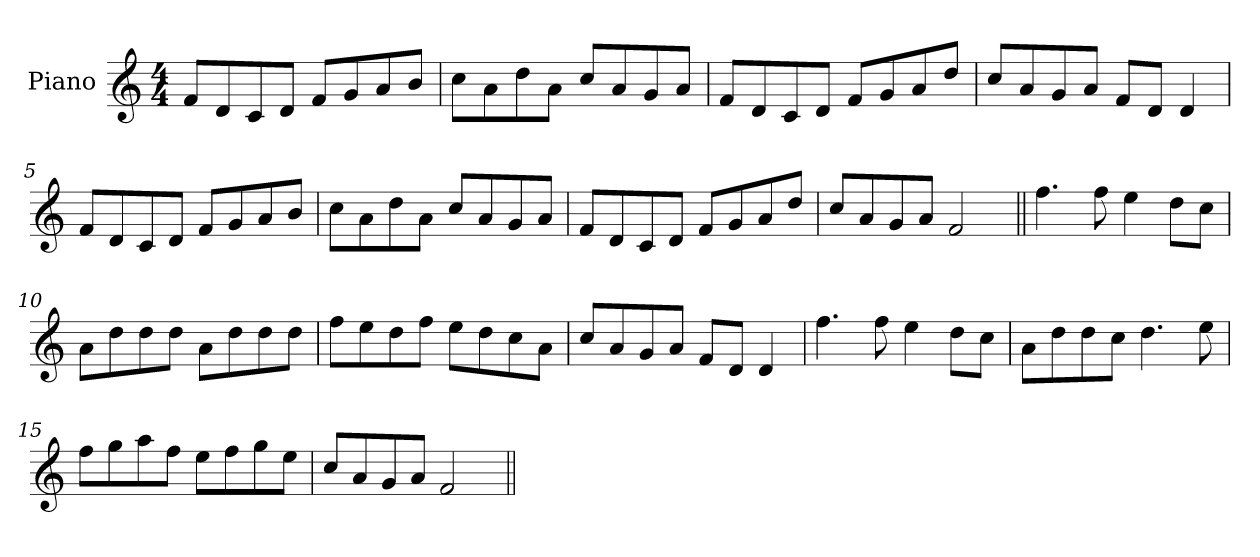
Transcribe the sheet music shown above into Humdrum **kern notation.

**kern
*part1
*staff1
*I"Piano
*I'Pno
*clefG2
*k[]
*M4/4
=1
8f/L
8d/
8c/
8d/J
8f/L
8g/
8a/
8b/J
=2
8cc\L
8a\
8dd\
8a\J
8cc/L
8a/
8g/
8a/J
=3
8f/L
8d/
8c/
8d/J
8f/L
8g/
8a/
8dd/J
=4
8cc/L
8a/
8g/
8a/J
8f/L
8d/J
4d/
!!LO:LB:g=z
=5
8f/L
8d/
8c/
8d/J
8f/L
8g/
8a/
8b/J
=6
8cc\L
8a\
8dd\
8a\J
8cc/L
8a/
8g/
8a/J
=7
8f/L
8d/
8c/
8d/J
8f/L
8g/
8a/
8dd/J
=8
8cc/L
8a/
8g/
8a/J
2f/
=9||
4.ff\
8ff\
4ee\
8dd\L
8cc\J
!!LO:LB:g=z
=10
8a\L
8dd\
8dd\
8dd\J
8a\L
8dd\
8dd\
8dd\J
=11
8ff\L
8ee\
8dd\
8ff\J
8ee\L
8dd\
8cc\
8a\J
=12
8cc/L
8a/
8g/
8a/J
8f/L
8d/J
4d/
=13
4.ff\
8ff\
4ee\
8dd\L
8cc\J
=14
8a\L
8dd\
8dd\
8cc\J
4.dd\
8ee\
!!LO:LB:g=z
=15
8ff\L
8gg\
8aa\
8ff\J
8ee\L
8ff\
8gg\
8ee\J
=16
8cc/L
8a/
8g/
8a/J
2f/
=||
*-
